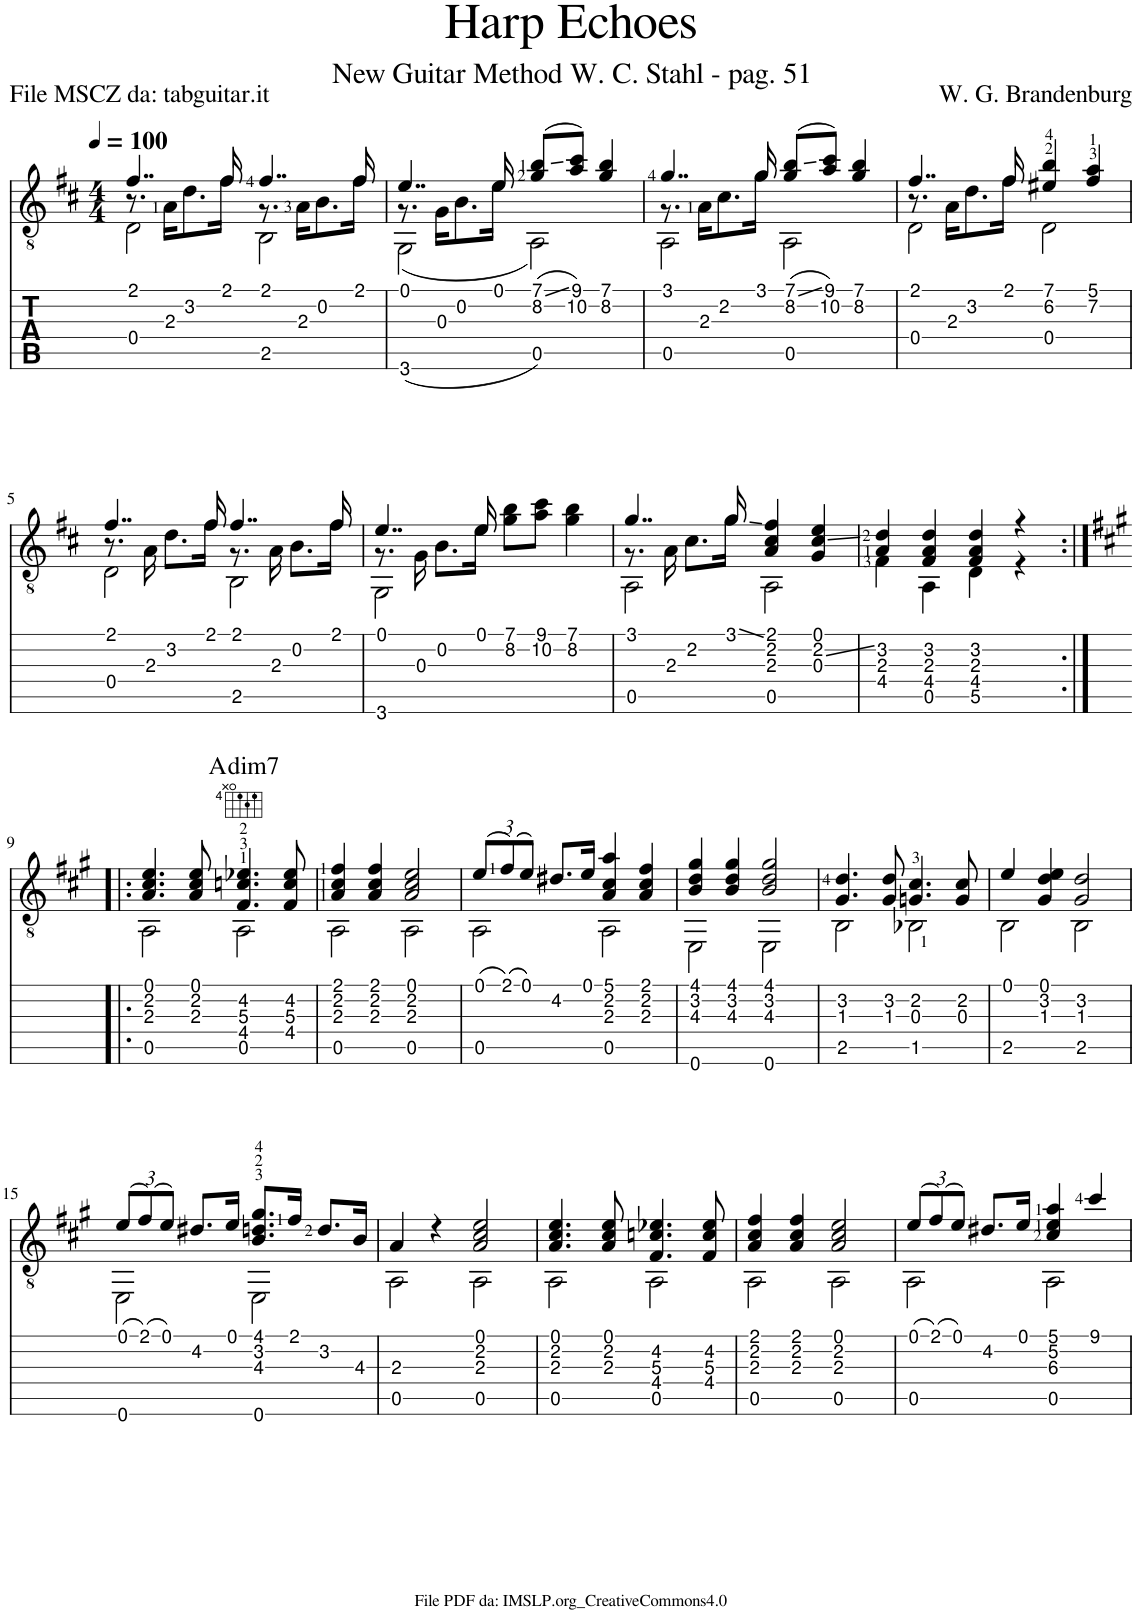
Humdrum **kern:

**kern	**kern	**harte
*part1	*part1	*part1
*staff2	*staff1	*
*I"Guitar	*	*
*I'Guit.	*	*
*stria6	*	*
*	*clefGv2	*
*k[f#c#]	*k[f#c#]	*
*M4/4	*M4/4	*
*MM100	*MM100	*
=1	=1	=1
*^	*^	*
*	*^	*	*^	*
4..f#	8.r	2D	4..f#/	8.r	2D\	.
.	16A	.	.	16A\KL	.	.
.	8.dL	.	.	8.d\	.	.
16f#	16f#Jk	.	16f#/	16f#\Jk	.	.
4..f#	8.r	2BB	4..f#/	8.r	2BB\	.
.	16A	.	.	16A\KL	.	.
.	8.BL	.	.	8.B\	.	.
16f#	16f#Jk	.	16f#/	16f#\Jk	.	.
=2	=2	=2	=2	=2	=2	=2
4..e	8.r	2GG	4..e/	8.r	(2GG\	.
.	16G	.	.	16G\KL	.	.
.	8.BL	.	.	8.B\	.	.
16e	16eJk	.	16e/	16e\Jk	.	.
8g\ 8b\L	2ryy	2AA	(8g/ 8b/L	2ryy	2AA\)	.
8a\ 8cc#\J	.	.	8a/ 8cc#/J)	.	.	.
4g 4b	.	.	4g/ 4b/	.	.	.
=3	=3	=3	=3	=3	=3	=3
4..g	8.r	2AA	4..g/	8.r	2AA\	.
.	16A	.	.	16A\KL	.	.
.	8.c#L	.	.	8.c#\	.	.
16g	16gJk	.	16g/	16g\Jk	.	.
8g\ 8b\L	2ryy	2AA	(8g/ 8b/L	2ryy	2AA\	.
8a\ 8cc#\J	.	.	8a/ 8cc#/J)	.	.	.
4g 4b	.	.	4g/ 4b/	.	.	.
=4	=4	=4	=4	=4	=4	=4
4..f#	8.r	2D	4..f#/	8.r	2D\	.
.	16A	.	.	16A\KL	.	.
.	8.dL	.	.	8.d\	.	.
16f#	16f#Jk	.	16f#/	16f#\Jk	.	.
4e# 4b	2ryy	2D	4e#X/ 4b/	2ryy	2D\	.
4f# 4a	.	.	4f#/ 4a/	.	.	.
!!LO:LB:g=z	!!	!!
=5	=5	=5	=5	=5	=5	=5
4..f#	8.r	2D	4..f#/	8.r	2D\	.
.	16A	.	.	16A\	.	.
.	8.dL	.	.	8.d\L	.	.
16f#	16f#Jk	.	16f#/	16f#\Jk	.	.
4..f#	8.r	2BB	4..f#/	8.r	2BB\	.
.	16A	.	.	16A\	.	.
.	8.BL	.	.	8.B\L	.	.
16f#	16f#Jk	.	16f#/	16f#\Jk	.	.
=6	=6	=6	=6	=6	=6	=6
4..e	8.r	2GG	4..e/	8.r	2GG\	.
.	16G	.	.	16G\	.	.
.	8.BL	.	.	8.B\L	.	.
16e	16eJk	.	16e/	16e\Jk	.	.
8g\ 8b\L	2ryy	2ryy	8g\ 8b\L	2ryy	2ryy	.
8a\ 8cc#\J	.	.	8a\ 8cc#\J	.	.	.
4g 4b	.	.	4g\ 4b\	.	.	.
=7	=7	=7	=7	=7	=7	=7
4..g	8.r	2AA	4..g/	8.r	2AA\	.
.	16A	.	.	16A\	.	.
.	8.c#L	.	.	8.c#\L	.	.
16g	16gJk	.	16g/	16g\Jk	.	.
4A 4c# 4f#	2ryy	2AA	4A/ 4c#/ 4f#/	2ryy	2AA\	.
4G 4c# 4e	.	.	4G/ 4c#/ 4e/	.	.	.
*	*v	*v	*	*	*	*
*	*	*	*v	*v	*
=8	=8	=8	=8	=8
4A 4d	4F#	4A/ 4d/	4F#\	.
4F# 4A 4d	4AA	4F#/ 4A/ 4d/	4AA\	.
4F# 4A 4d	4D	4F#/ 4A/ 4d/	4D\	.
4r	4r	4r	4r	.
!!LO:LB:g=z	!!
=9:|!|:	=9:|!|:	=9:|!|:	=9:|!|:	=9:|!|:
*k[f#c#g#]	*	*k[f#c#g#]	*	*
4.A 4.c# 4.e	2AA	4.A/ 4.c#/ 4.e/	2AA\	.
8A 8c# 8e	.	8A/ 8c#/ 8e/	.	.
!	!	!	!	!LO:H:kt=dim7
4.F# 4.c 4.e-	2AA	4.F#/ 4.cn/ 4.e-X/	2AA\	A:dim7
8F# 8c 8e-	.	8F#/ 8c/ 8e-/	.	.
=10	=10	=10	=10	=10
4A 4c# 4f#	2AA	4A/ 4c#/ 4f#/	2AA\	.
4A 4c# 4f#	.	4A/ 4c#/ 4f#/	.	.
2A 2c# 2e	2AA	2A/ 2c#/ 2e/	2AA\	.
=11	=11	=11	=11	=11
*Xbrackettup	*	*Xbrackettup	*	*
12eL	2AA	(12e/L	2AA\	.
12f#	.	(12f#/)	.	.
12eJ	.	12e/J)	.	.
8.d#L	.	8.d#X/L	.	.
16eJk	.	16e/Jk	.	.
4A 4c# 4a	2AA	4A/ 4c#/ 4a/	2AA\	.
4A 4c# 4f#	.	4A/ 4c#/ 4f#/	.	.
=12	=12	=12	=12	=12
4B 4d 4g#	2EE	4B/ 4d/ 4g#/	2EE\	.
4B 4d 4g#	.	4B/ 4d/ 4g#/	.	.
2B 2d 2g#	2EE	2B/ 2d/ 2g#/	2EE\	.
=13	=13	=13	=13	=13
4.G# 4.d	2BB	4.G#/ 4.d/	2BB\	.
8G# 8d	.	8G#/ 8d/	.	.
4.G 4.c#	2BB-	4.Gn/ 4.c#/	2BB-X\	.
8G 8c#	.	8G/ 8c#/	.	.
=14	=14	=14	=14	=14
4e	2BB	4e/	2BB\	.
4G# 4d 4e	.	4G#/ 4d/ 4e/	.	.
2G# 2d	2BB	2G#/ 2d/	2BB\	.
!!LO:LB:g=z	!!
=15	=15	=15	=15	=15
12eL	2EE	(12e/L	2EE\	.
12f#	.	(12f#/)	.	.
12eJ	.	12e/J)	.	.
8.d#L	.	8.d#X/L	.	.
16eJk	.	16e/Jk	.	.
8.B\ 8.d\ 8.g#\L	2EE	8.B/ 8.dn/ 8.g#/L	2EE\	.
16f#Jk	.	16f#/Jk	.	.
8.dL	.	8.d/L	.	.
16BJk	.	16B/Jk	.	.
=16	=16	=16	=16	=16
4A	2AA	4A/	2AA\	.
4r	.	4r	.	.
2A 2c# 2e	2AA	2A/ 2c#/ 2e/	2AA\	.
=17	=17	=17	=17	=17
4.A 4.c# 4.e	2AA	4.A/ 4.c#/ 4.e/	2AA\	.
8A 8c# 8e	.	8A/ 8c#/ 8e/	.	.
4.F# 4.c 4.e-	2AA	4.F#/ 4.cn/ 4.e-X/	2AA\	.
8F# 8c 8e-	.	8F#/ 8c/ 8e-/	.	.
=18	=18	=18	=18	=18
4A 4c# 4f#	2AA	4A/ 4c#/ 4f#/	2AA\	.
4A 4c# 4f#	.	4A/ 4c#/ 4f#/	.	.
2A 2c# 2e	2AA	2A/ 2c#/ 2e/	2AA\	.
=19	=19	=19	=19	=19
12eL	2AA	(12e/L	2AA\	.
12f#	.	(12f#/)	.	.
12eJ	.	12e/J)	.	.
8.d#L	.	8.d#X/L	.	.
16eJk	.	16e/Jk	.	.
4c# 4e 4a	2AA	4c#/ 4e/ 4a/	2AA\	.
4cc#	.	4cc#/	.	.
*v	*v	*	*	*
*	*v	*v	*
=	=	=
*-	*-	*-
